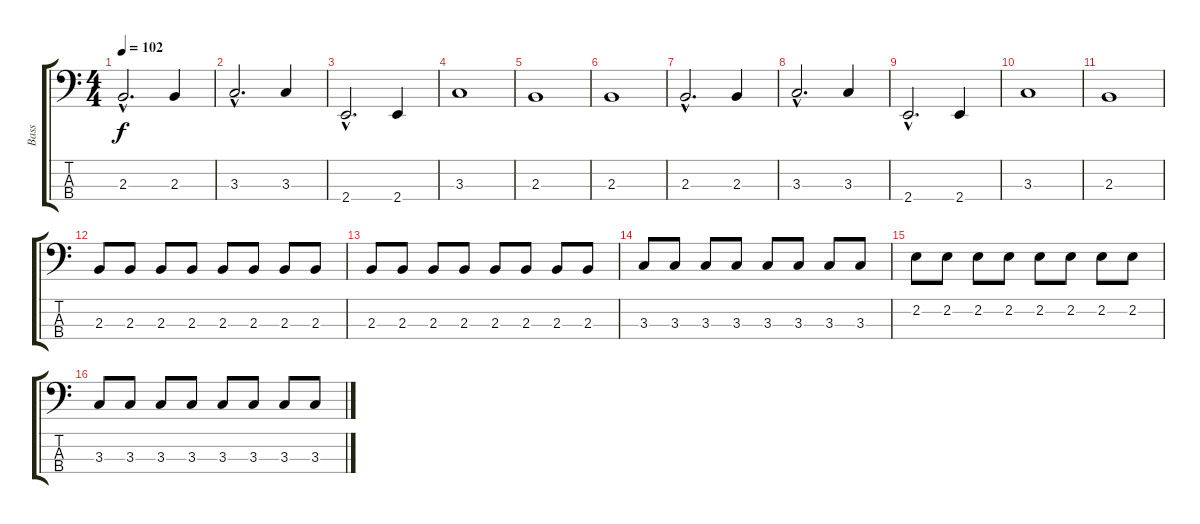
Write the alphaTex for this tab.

\track ("Bass" "Bass") {instrument electricbasspick}
\staff {score tabs}
\tuning (G2 D2 A1 D1) {hide}
\ts (4 4)
\tempo 102
\clef f4
\ks c
2.3{hac}.2{d dy f} 2.3.4 |
3.3{hac}.2{d} 3.3.4 |
2.4{hac}.2{d} 2.4.4 |
3.3.1 |
2.3.1 |
2.3.1 |
2.3{hac}.2{d} 2.3.4 |
3.3{hac}.2{d} 3.3.4 |
2.4{hac}.2{d} 2.4.4 |
3.3.1 |
2.3.1 |
2.3.8 2.3.8 2.3.8 2.3.8 2.3.8 2.3.8 2.3.8 2.3.8 |
2.3.8 2.3.8 2.3.8 2.3.8 2.3.8 2.3.8 2.3.8 2.3.8 |
3.3.8 3.3.8 3.3.8 3.3.8 3.3.8 3.3.8 3.3.8 3.3.8 |
2.2.8 2.2.8 2.2.8 2.2.8 2.2.8 2.2.8 2.2.8 2.2.8 |
3.3.8 3.3.8 3.3.8 3.3.8 3.3.8 3.3.8 3.3.8 3.3.8
